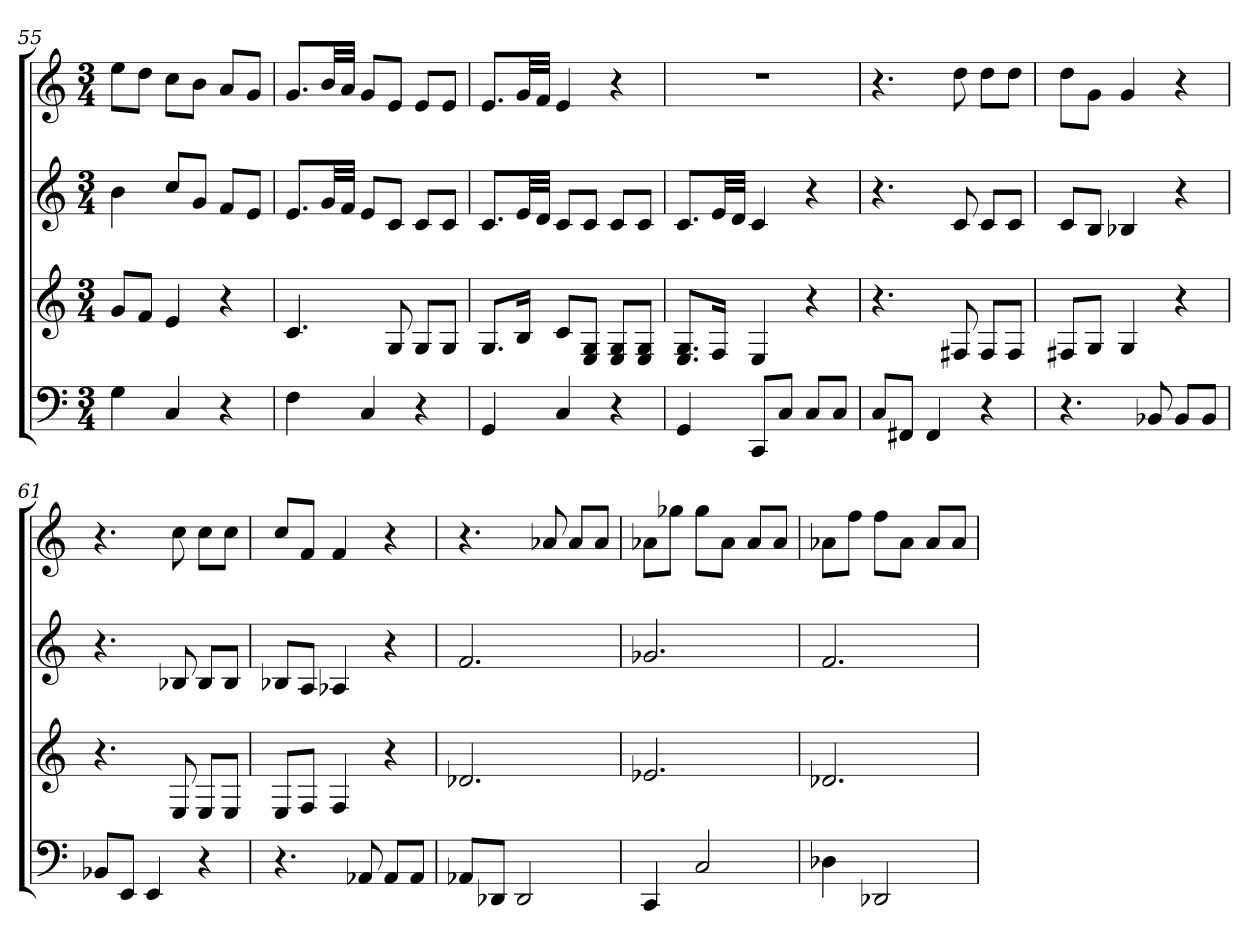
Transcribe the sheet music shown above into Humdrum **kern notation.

**kern	**kern	**kern	**kern
*part4	*part3	*part2	*part1
*staff4	*staff3	*staff2	*staff1
*k[]	*k[]	*k[]	*k[]
*C:	*C:	*C:	*C:
*M3/4	*M3/4	*M3/4	*M3/4
=55	=55	=55	=55
4G	8gL	4b	8eeL
.	8fJ	.	8ddJ
4C	4e	8ccL	8ccL
.	.	8gJ	8bJ
4r	4r	8fL	8aL
.	.	8eJ	8gJ
=56	=56	=56	=56
4F	4.c	8.eL	8.gL
.	.	32gLL	32bLL
.	.	32fJJJ	32aJJJ
4C	.	8eL	8gL
.	8G	8cJ	8eJ
4r	8GL	8cL	8eL
.	8GJ	8cJ	8eJ
=57	=57	=57	=57
4GG	8.GL	8.cL	8.eL
.	16BJk	32eLL	32gLL
.	.	32dJJJ	32fJJJ
4C	8cL	8cL	4e
.	8E 8GJ	8cJ	.
4r	8E 8GL	8cL	4r
.	8E 8GJ	8cJ	.
=58	=58	=58	=58
4GG	8.E 8.GL	8.cL	2.r
.	16FJk	32eLL	.
.	.	32dJJJ	.
8CCL	4E	4c	.
8CJ	.	.	.
8CL	4r	4r	.
8CJ	.	.	.
=59	=59	=59	=59
8CL	4.r	4.r	4.r
8FF#XJ	.	.	.
4FF#	.	.	.
.	8F#X	8c	8dd
4r	8F#L	8cL	8ddL
.	8F#J	8cJ	8ddJ
=60	=60	=60	=60
4.r	8F#XL	8cL	8ddL
.	8GJ	8BJ	8gJ
.	4G	4B-X	4g
8BB-X	.	.	.
8BB-L	4r	4r	4r
8BB-J	.	.	.
=61	=61	=61	=61
8BB-XL	4.r	4.r	4.r
8EEJ	.	.	.
4EE	.	.	.
.	8E	8B-X	8cc
4r	8EL	8B-L	8ccL
.	8EJ	8B-J	8ccJ
=62	=62	=62	=62
4.r	8EL	8B-XL	8ccL
.	8FJ	8AJ	8fJ
.	4F	4A-X	4f
8AA-X	.	.	.
8AA-L	4r	4r	4r
8AA-J	.	.	.
=63	=63	=63	=63
8AA-XL	2.d-X	2.f	4.r
8DD-XJ	.	.	.
2DD-	.	.	.
.	.	.	8a-X
.	.	.	8a-L
.	.	.	8a-J
=64	=64	=64	=64
4CC	2.e-X	2.g-X	8a-XL
.	.	.	8gg-XJ
2C	.	.	8gg-L
.	.	.	8a-J
.	.	.	8a-L
.	.	.	8a-J
=65	=65	=65	=65
4D-X	2.d-X	2.f	8a-XL
.	.	.	8ffJ
2DD-X	.	.	8ffL
.	.	.	8a-J
.	.	.	8a-L
.	.	.	8a-J
=	=	=	=
*-	*-	*-	*-
